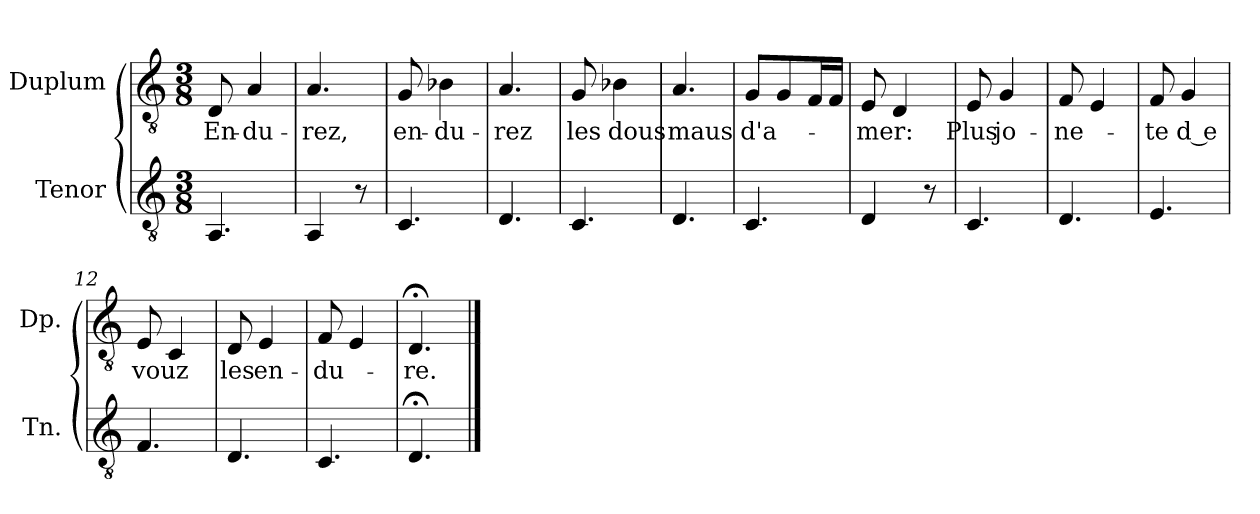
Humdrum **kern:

**kern	**kern	**text
*part2	*part1	*part1
*staff2	*staff1	*staff1
*I"Tenor	*I"Duplum	*
*I'Tn.	*I'Dp.	*
*clefGv2	*clefGv2	*
*k[]	*k[]	*
*M3/8	*M3/8	*
=1	=1	=1
!	!	!LO:LY:b
4.AA/	8D/	En-
!	!	!LO:LY:b
.	4A/	-du-
=2	=2	=2
!	!	!LO:LY:b
4AA/	4.A/	-rez,
8r	.	.
=3	=3	=3
!	!	!LO:LY:b
4.C/	8G/	en-
!	!	!LO:LY:b
.	4B-i\	-du-
=4	=4	=4
!	!	!LO:LY:b
4.D/	4.A/	-rez
=5	=5	=5
!	!	!LO:LY:b
4.C/	8G/	les
!	!	!LO:LY:b
.	4B-i\	dous
=6	=6	=6
!	!	!LO:LY:b
4.D/	4.A/	maus
=7	=7	=7
!	!	!LO:LY:b
4.C/	8G/L	d'a-
.	8G/	.
*	*tremolo	*
.	16F/	.
.	16F/JJ	.
*	*Xtremolo	*
=8	=8	=8
!	!	!LO:LY:b
4D/	8E/	-mer:
.	4D/	.
8r	.	.
=9	=9	=9
!	!	!LO:LY:b
4.C/	8E/	Plus
!	!	!LO:LY:b
.	4G/	jo-
=10	=10	=10
!	!	!LO:LY:b
4.D/	8F/	-ne-
.	4E/	.
=11	=11	=11
!	!	!LO:LY:b
4.E/	8F/	-te
!	!	!LO:LY:b
.	4G/	d e
=12	=12	=12
!	!	!LO:LY:b
4.F/	8E/	vouz
.	4C/	.
!!LO:LB:g=z
=13	=13	=13
!	!	!LO:LY:b
4.D/	8D/	les
!	!	!LO:LY:b
.	4E/	en-
=14	=14	=14
!	!	!LO:LY:b
4.C/	8F/	-du-
.	4E/	.
=15	=15	=15
!	!	!LO:LY:b
4.D;</	4.D;</	-re.
==	==	==
*-	*-	*-
